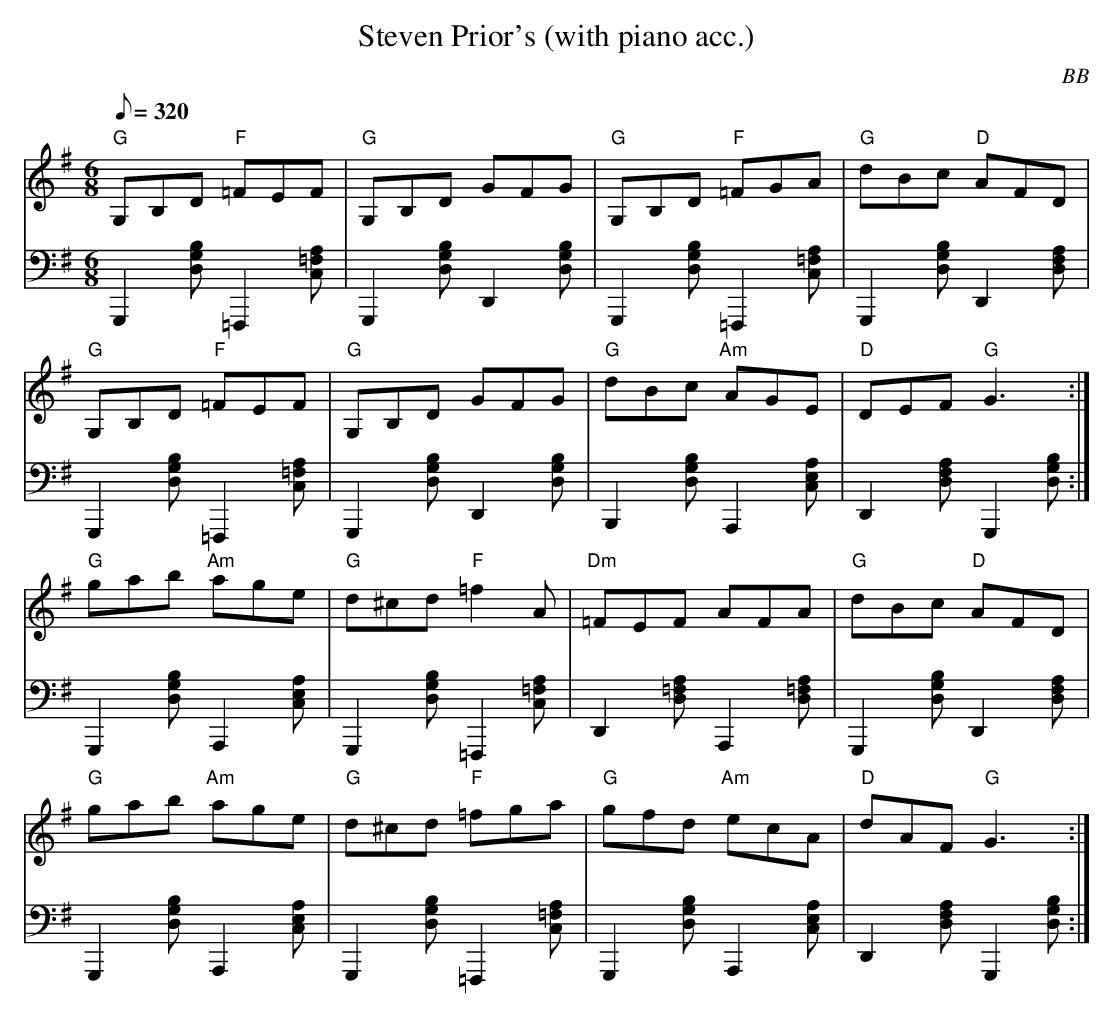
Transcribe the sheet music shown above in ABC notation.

X:1
T: Steven Prior's (with piano acc.)
C: BB
Q: 1/8=320
M: 6/8
L: 1/8
V: 1 program 1 110 %fiddle
V: 2 volume=70 clef=bass m=D program 1 00
K: G
[V:1] "G"G,B,D "F"=FEF | "G"G,B,D GFG | "G"G,B,D "F"=FGA | "G"dBc "D"AFD |
[V:2] G,,2[GDB]=F,,2[=FAC]|G,,2[GBD]D,2[GBD]|G,,2[GDB]=F,,2[=FAC]|G,,2[GDB]D,2[AFD]|
[V:1] "G"G,B,D "F"=FEF | "G"G,B,D GFG | "G"dBc "Am"AGE | "D"DEF "G"G3 :|
[V:2] G,,2[GDB]=F,,2[=FAC]|G,,2[GBD]D,2[GBD]|B,,2[GDB]A,,2[AEC]|D,2[AFD]G,,2[GDB]:|
[V:1] "G"gab "Am"age | "G"d^cd "F"=f2 A | "Dm"=FEF AFA | "G"dBc "D"AFD |
[V:2] G,,2[GDB]A,,2[AEC]|G,,2[GDB]=F,,2[AC=F]|D,2[A=FD]A,,2[A=FD]|G,,2[GDB]D,2[AFD]|
[V:1] "G"gab "Am"age | "G"d^cd "F"=fga | "G"gfd "Am"ecA |"D"dAF "G"G3 :|
[V:2] G,,2[GDB]A,,2[AEC]|G,,2[GDB]=F,,2[AC=F]|G,,2[GDB]A,,2[AEC]|D,2[AFD] G,,2[GDB]:|
